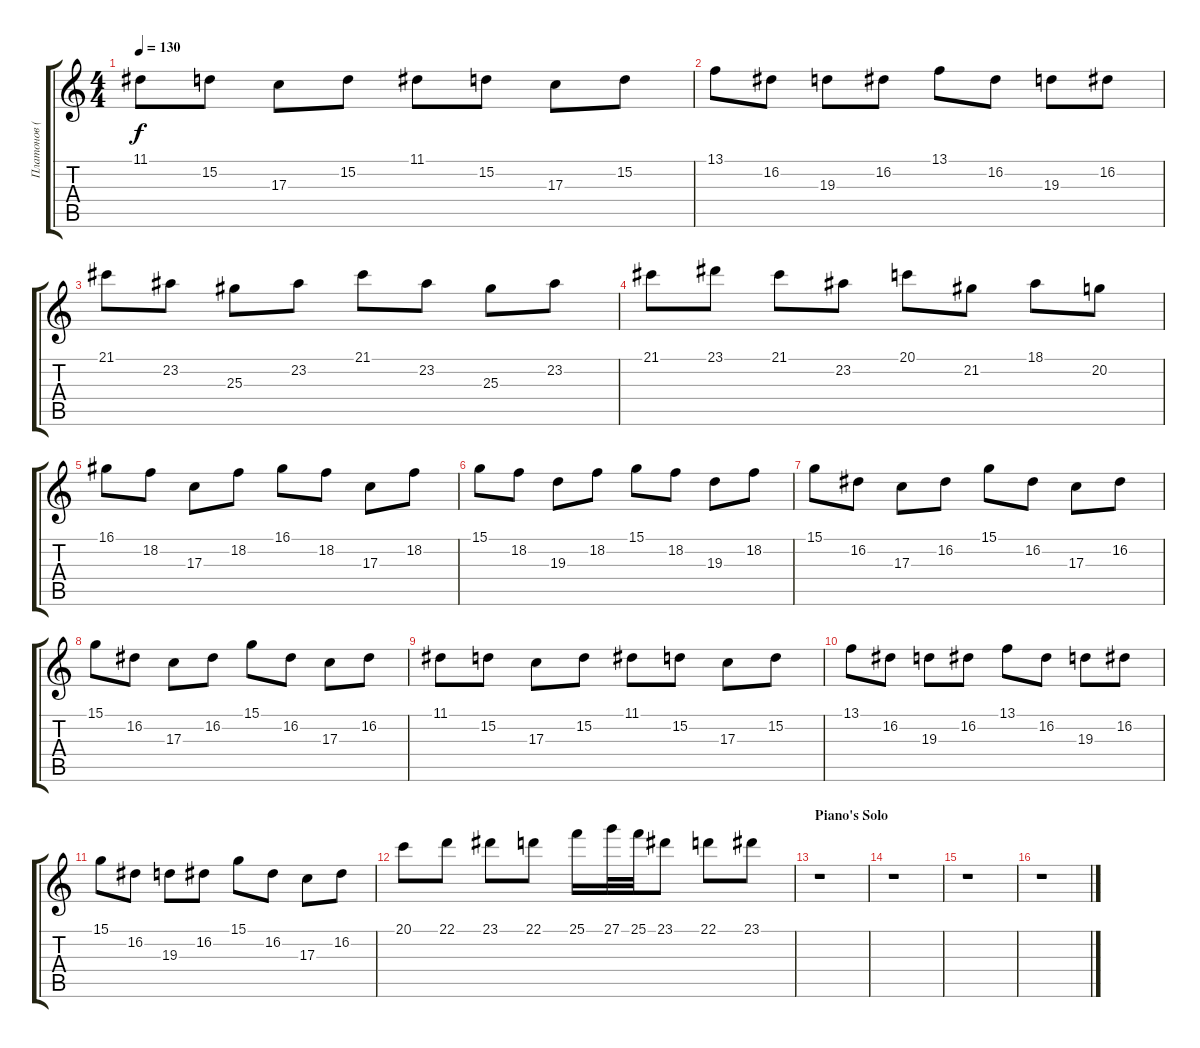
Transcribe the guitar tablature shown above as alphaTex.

\track ("Платонов (Клавиш. 1)" "Платонов (") {instrument pad1newage}
\staff {score tabs}
\tuning (E4 B3 G3 D3 A2 E2) {hide}
\ts (4 4)
\tempo 130
\clef g2
\ks c
11.1.8{dy f} 15.2.8 17.3.8 15.2.8 11.1.8 15.2.8 17.3.8 15.2.8 |
13.1.8 16.2.8 19.3.8 16.2.8 13.1.8 16.2.8 19.3.8 16.2.8 |
21.1.8 23.2.8 25.3.8 23.2.8 21.1.8 23.2.8 25.3.8 23.2.8 |
21.1.8 23.1.8 21.1.8 23.2.8 20.1.8 21.2.8 18.1.8 20.2.8 |
16.1.8 18.2.8 17.3.8 18.2.8 16.1.8 18.2.8 17.3.8 18.2.8 |
15.1.8 18.2.8 19.3.8 18.2.8 15.1.8 18.2.8 19.3.8 18.2.8 |
15.1.8 16.2.8 17.3.8 16.2.8 15.1.8 16.2.8 17.3.8 16.2.8 |
15.1.8 16.2.8 17.3.8 16.2.8 15.1.8 16.2.8 17.3.8 16.2.8 |
11.1.8 15.2.8 17.3.8 15.2.8 11.1.8 15.2.8 17.3.8 15.2.8 |
13.1.8 16.2.8 19.3.8 16.2.8 13.1.8 16.2.8 19.3.8 16.2.8 |
15.1.8 16.2.8 19.3.8 16.2.8 15.1.8 16.2.8 17.3.8 16.2.8 |
20.1.8 22.1.8 23.1.8 22.1.8 25.1.16 27.1.32 25.1.32 23.1.8 22.1.8 23.1.8 |
\section ("" "Piano's Solo")
r.1 |
r.1 |
r.1 |
r.1
